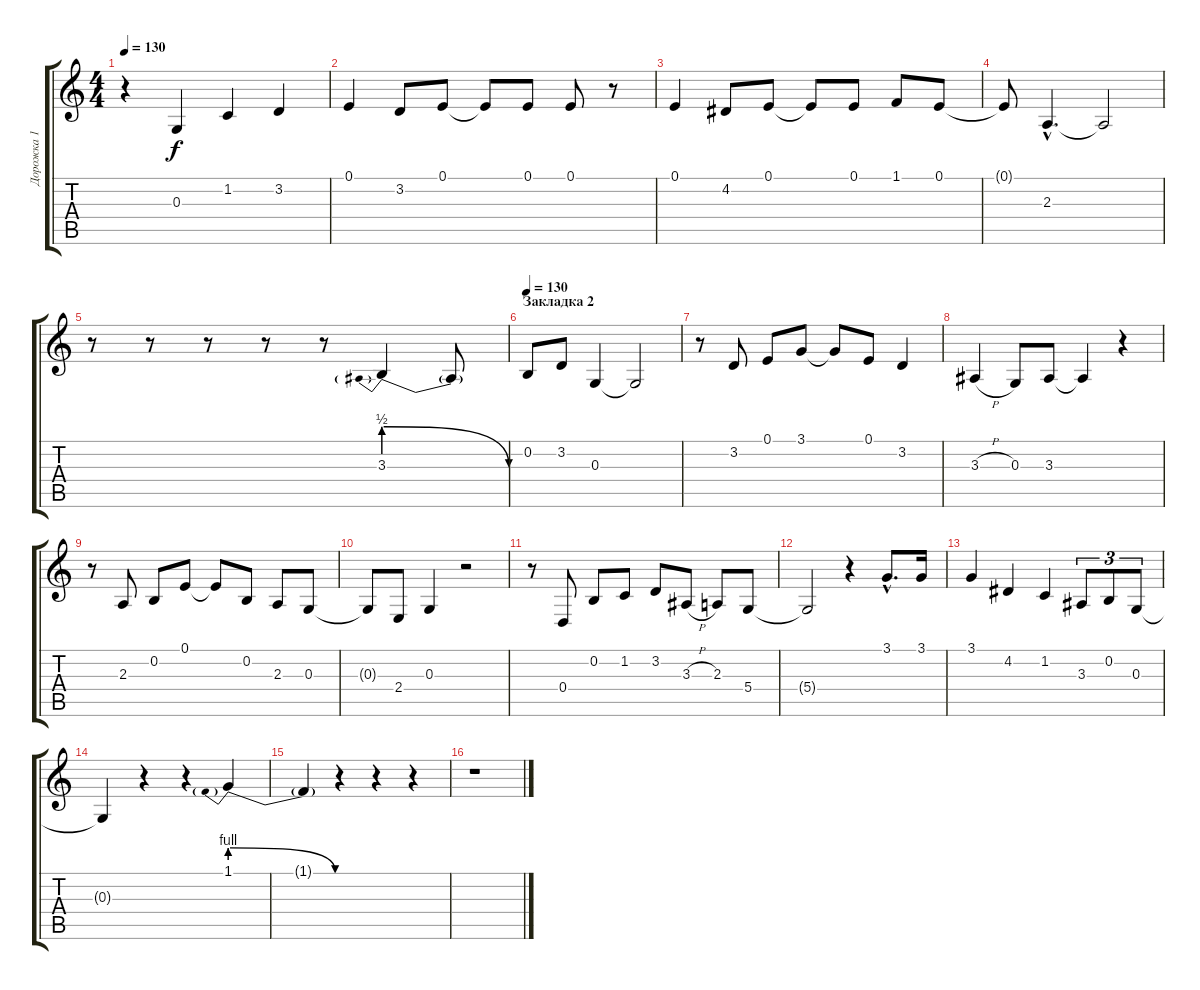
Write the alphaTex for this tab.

\track ("Дорожка 1" "Дорожка 1") {instrument voiceoohs}
\staff {score tabs}
\tuning (E4 B3 G3 D3 A2 E2) {hide}
\ts (4 4)
\tempo 130
\clef g2
\ks c
r.4{dy f} 0.3.4 1.2.4 3.2.4 |
0.1.4 3.2.8 0.1.8 0.1{t}.8 0.1.8 0.1.8 r.8 |
0.1.4 4.2.8 0.1.8 0.1{t}.8 0.1.8 1.1.8 0.1.8 |
0.1{t}.8 2.3{hac}.4{d} 2.3{t}.2 |
r.8 r.8 r.8 r.8 r.8 3.3{be (prebendrelease 0 2 60 0)}.4 3.3{t}.8 |
\section ("" "Закладка 2")
\tempo 130
0.2.8 3.2.8 0.3.4 0.3{t}.2 |
r.8 3.2.8 0.1.8 3.1.8 3.1{t}.8 0.1.8 3.2.4 |
3.3{h}.4 0.3.8 3.3.8 3.3{t}.4 r.4 |
r.8 2.3.8 0.2.8 0.1.8 0.1{t}.8 0.2.8 2.3.8 0.3.8 |
0.3{t}.8 2.4.8 0.3.4 r.2 |
r.8 0.4.8 0.2.8 1.2.8 3.2.8 3.3{h}.8 2.3.8 5.4.8 |
5.4{t}.2 r.4 3.1{hac}.8{d} 3.1.16 |
3.1.4 4.2.4 1.2.4 3.3.8{tu (3 2)} 0.2.8{tu (3 2)} 0.3.8{tu (3 2)} |
0.3{t}.4 r.4 r.4 1.1{be (prebendrelease 0 4 60 0)}.4{volume 13} |
1.1{t}.4 r.4 r.4 r.4 |
r.1
